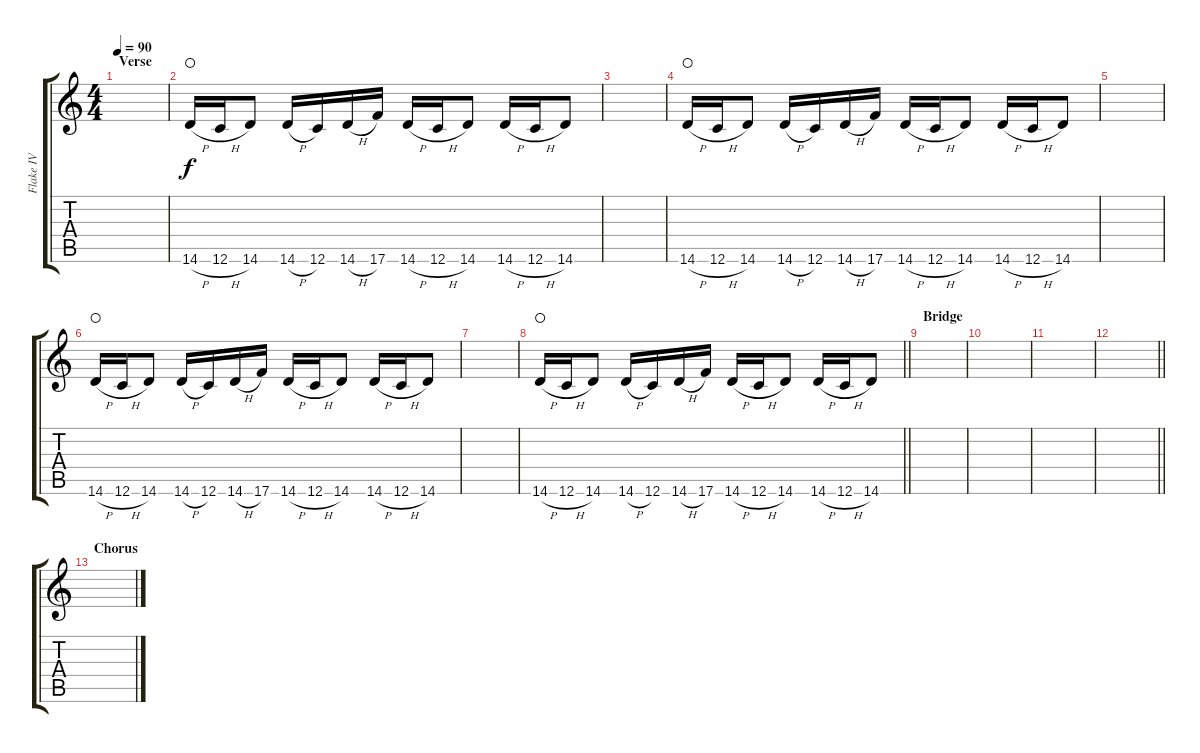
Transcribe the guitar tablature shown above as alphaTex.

\track ("Flake IV" "Flake IV") {instrument distortionguitar}
\staff {score tabs}
\tuning (D4 A3 F3 C3 G2 C2) {hide}
\ts (4 4)
\section ("" "Verse")
\tempo 90
\clef g2
\ks c
|
14.6{h}.16{waho} 12.6{h}.16 14.6.8 14.6{h}.16 12.6.16 14.6{h}.16 17.6.16 14.6{h}.16 12.6{h}.16 14.6.8 14.6{h}.16 12.6{h}.16 14.6.8 |
|
14.6{h}.16{waho} 12.6{h}.16 14.6.8 14.6{h}.16 12.6.16 14.6{h}.16 17.6.16 14.6{h}.16 12.6{h}.16 14.6.8 14.6{h}.16 12.6{h}.16 14.6.8 |
|
14.6{h}.16{waho} 12.6{h}.16 14.6.8 14.6{h}.16 12.6.16 14.6{h}.16 17.6.16 14.6{h}.16 12.6{h}.16 14.6.8 14.6{h}.16 12.6{h}.16 14.6.8 |
|
\barLineRight lightlight
14.6{h}.16{waho} 12.6{h}.16 14.6.8 14.6{h}.16 12.6.16 14.6{h}.16 17.6.16 14.6{h}.16 12.6{h}.16 14.6.8 14.6{h}.16 12.6{h}.16 14.6.8 |
\section ("" "Bridge")
|
|
|
\barLineRight lightlight
|
\section ("" "Chorus")
